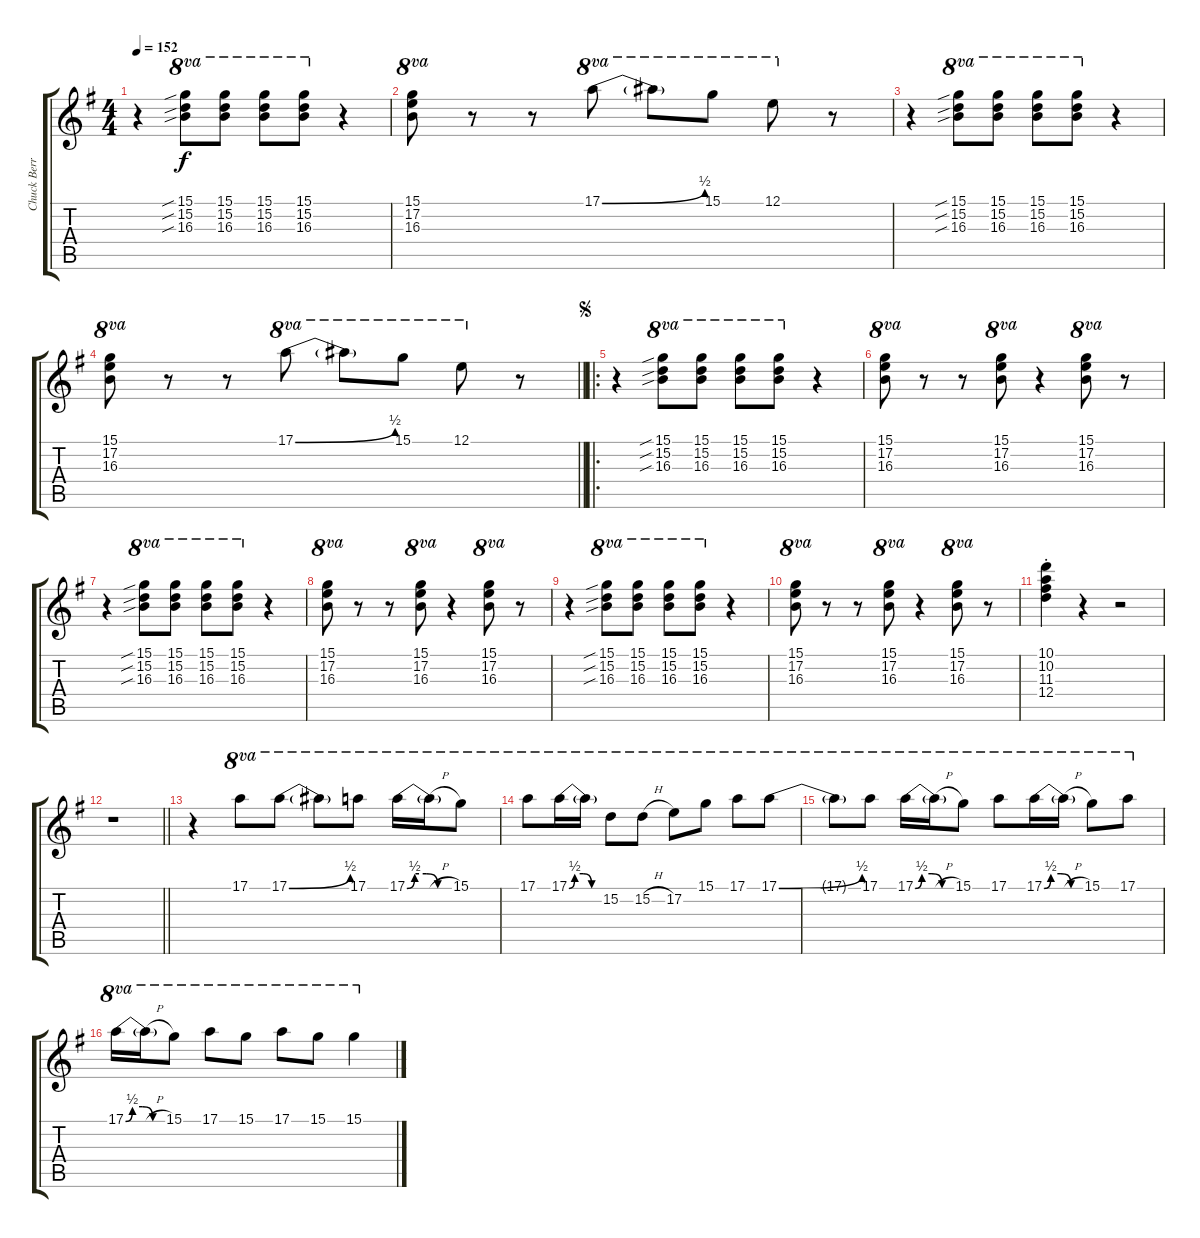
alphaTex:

\track ("Chuck Berry - Electric Guitar" "Chuck Berr") {instrument electricguitarclean}
\staff {score tabs}
\tuning (E4 B3 G3 D3 A2 E2) {hide}
\ts (4 4)
\tempo 152
\clef g2
\ks g
r.4{dy f instrument electricguitarclean} (15.1{sib} 15.2{sib} 16.3{sib}).8{ot 8va} (15.1 15.2 16.3).8{ot 8va} (15.1 15.2 16.3).8{ot 8va} (15.1 15.2 16.3).8{ot 8va} r.4 |
(15.1 17.2 16.3).8{ot 8va} r.8 r.8 17.1{be (bend 0 0 60 2)}.8{ot 8va} 17.1{t}.8{ot 8va} 15.1.8{ot 8va} 12.1.8{ot 8va} r.8 |
r.4 (15.1{sib} 15.2{sib} 16.3{sib}).8{ot 8va} (15.1 15.2 16.3).8{ot 8va} (15.1 15.2 16.3).8{ot 8va} (15.1 15.2 16.3).8{ot 8va} r.4 |
\barLineRight lightlight
(15.1 17.2 16.3).8{ot 8va} r.8 r.8 17.1{be (bend 0 0 60 2)}.8{ot 8va} 17.1{t}.8{ot 8va} 15.1.8{ot 8va} 12.1.8{ot 8va} r.8 |
\ro
\jump segno
r.4 (15.1{sib} 15.2{sib} 16.3{sib}).8{ot 8va} (15.1 15.2 16.3).8{ot 8va} (15.1 15.2 16.3).8{ot 8va} (15.1 15.2 16.3).8{ot 8va} r.4 |
(15.1 17.2 16.3).8{ot 8va} r.8 r.8 (15.1 17.2 16.3).8{ot 8va} r.4 (15.1 17.2 16.3).8{ot 8va} r.8 |
r.4 (15.1{sib} 15.2{sib} 16.3{sib}).8{ot 8va} (15.1 15.2 16.3).8{ot 8va} (15.1 15.2 16.3).8{ot 8va} (15.1 15.2 16.3).8{ot 8va} r.4 |
(15.1 17.2 16.3).8{ot 8va} r.8 r.8 (15.1 17.2 16.3).8{ot 8va} r.4 (15.1 17.2 16.3).8{ot 8va} r.8 |
r.4 (15.1{sib} 15.2{sib} 16.3{sib}).8{ot 8va} (15.1 15.2 16.3).8{ot 8va} (15.1 15.2 16.3).8{ot 8va} (15.1 15.2 16.3).8{ot 8va} r.4 |
(15.1 17.2 16.3).8{ot 8va} r.8 r.8 (15.1 17.2 16.3).8{ot 8va} r.4 (15.1 17.2 16.3).8{ot 8va} r.8 |
(10.1{st} 10.2{st} 11.3{st} 12.4{st}).4 r.4 r.2 |
\barLineRight lightlight
r.1 |
r.4 17.1.8{ot 8va} 17.1{be (bend 0 0 60 2)}.8{ot 8va} 17.1{t}.8{ot 8va} 17.1.8{ot 8va} 17.1{be (custom 0 0 10 2 25 2 40 0 60 0)}.16{ot 8va} 17.1{h t}.16{ot 8va} 15.1.8{ot 8va} |
17.1.8{ot 8va} 17.1{be (custom 0 0 10 2 25 2 40 0 60 0)}.16{ot 8va} 17.1{t}.16{ot 8va} 15.2.8{ot 8va} 15.2{h}.8{ot 8va} 17.2.8{ot 8va} 15.1.8{ot 8va} 17.1.8{ot 8va} 17.1{be (bend 0 0 60 2)}.8{ot 8va} |
17.1{t}.8{ot 8va} 17.1.8{ot 8va} 17.1{be (custom 0 0 10 2 25 2 40 0 60 0)}.16{ot 8va} 17.1{h t}.16{ot 8va} 15.1.8{ot 8va} 17.1.8{ot 8va} 17.1{be (custom 0 0 10 2 25 2 40 0 60 0)}.16{ot 8va} 17.1{h t}.16{ot 8va} 15.1.8{ot 8va} 17.1.8{ot 8va} |
17.1{be (custom 0 0 10 2 25 2 40 0 60 0)}.16{ot 8va} 17.1{h t}.16{ot 8va} 15.1.8{ot 8va} 17.1.8{ot 8va} 15.1.8{ot 8va} 17.1.8{ot 8va} 15.1.8{ot 8va} 15.1.4{ot 8va}
